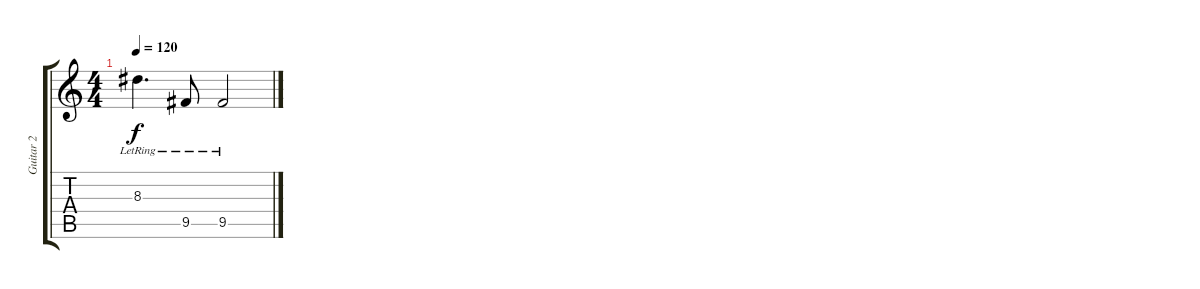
\track ("Guitar 2" "Guitar 2") {instrument electricguitarjazz}
\staff {score tabs}
\tuning (E4 B3 G3 D3 A2 E2) {hide}
\ts (4 4)
\tempo 120
\clef g2
\ks c
8.3{lr}.4{d dy f} 9.5{lr}.8 9.5{lr}.2
